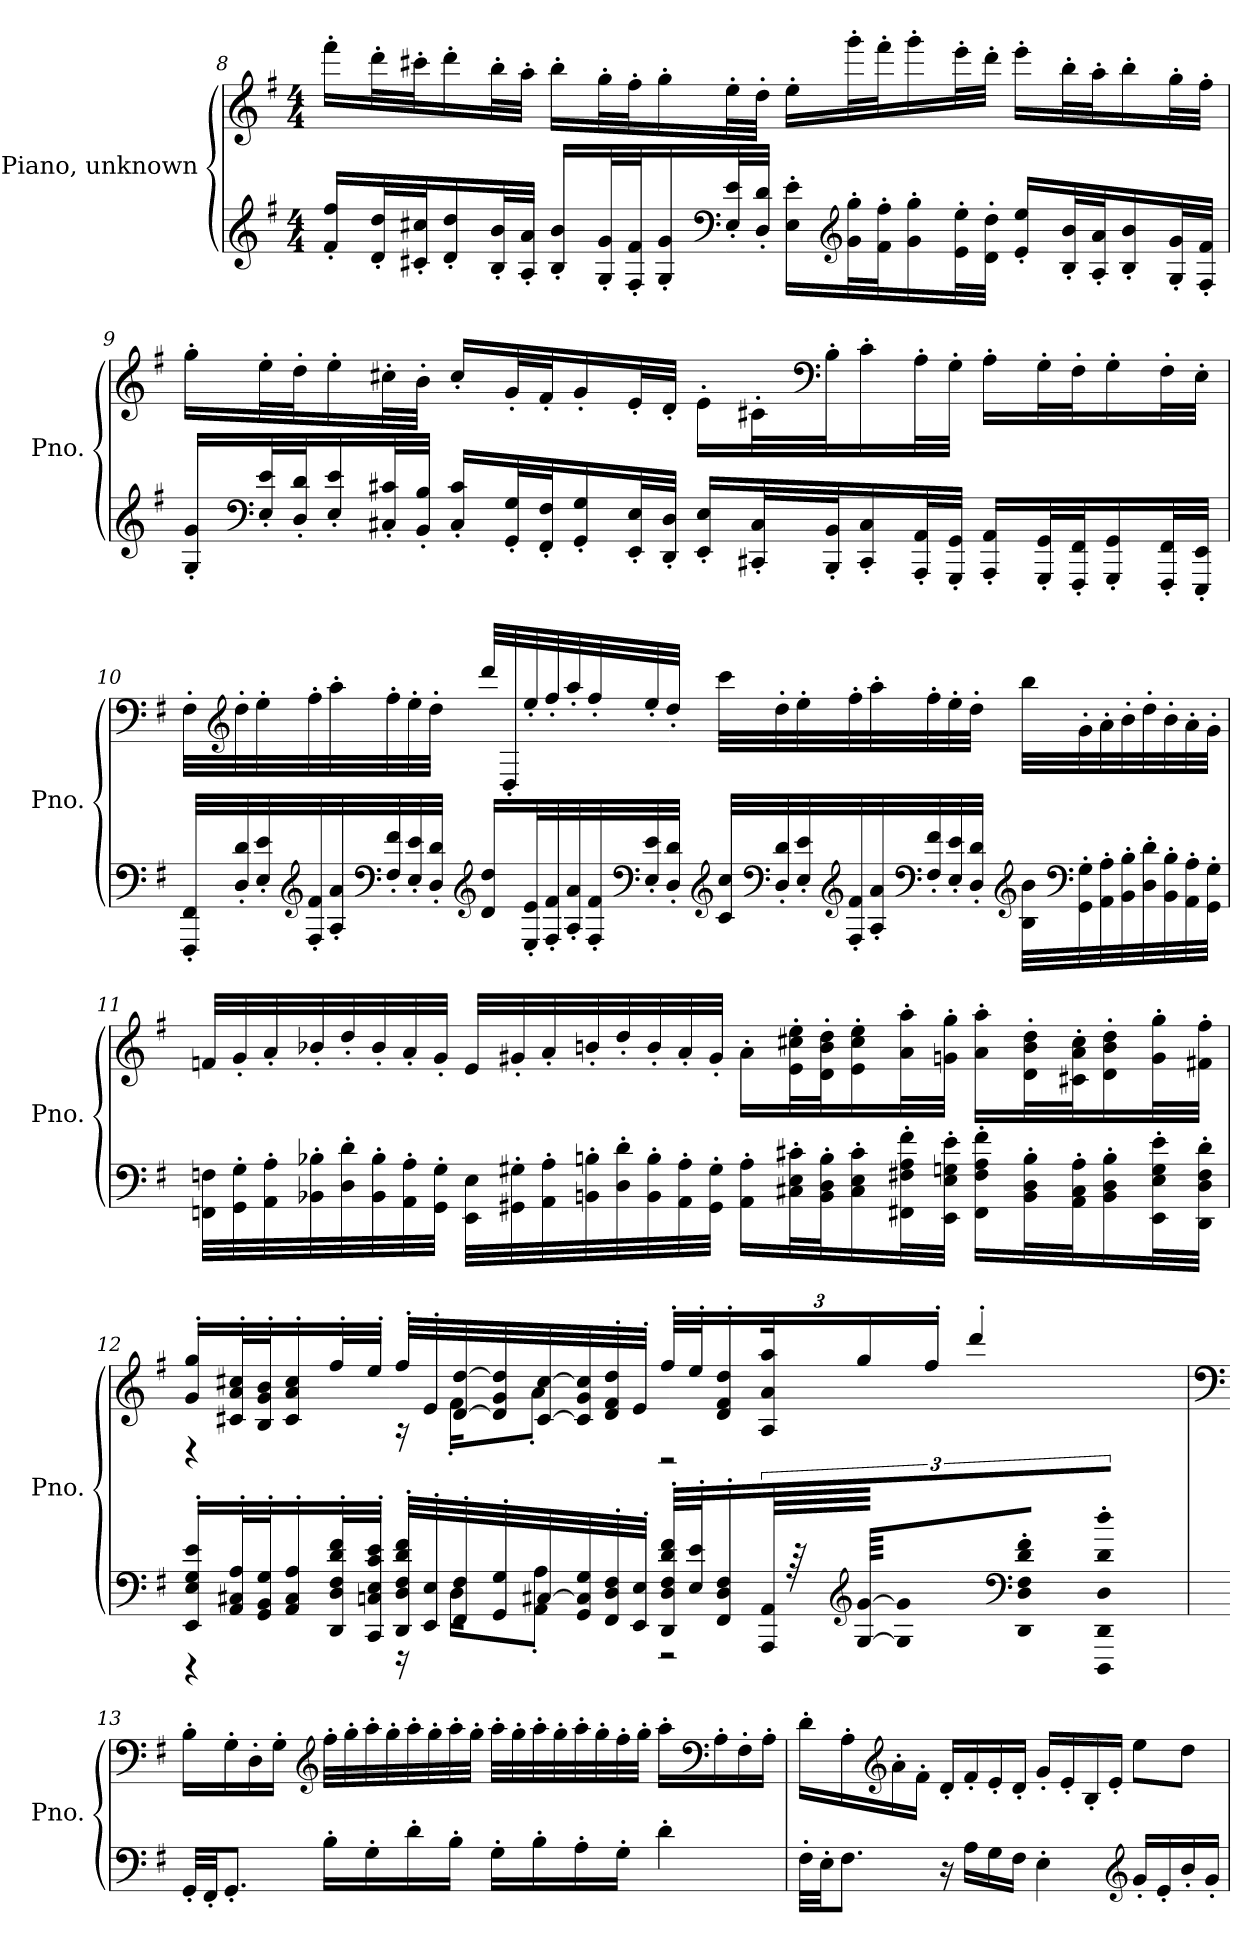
**kern	**kern
*part1	*part1
*staff2	*staff1
*I"Piano, unknown	*
*I'Pno.	*
!!LO:LB:g=z
*clefG2	*clefG2
*k[f#]	*k[f#]
*M4/4	*M4/4
=8	=8
16f#/' 16ff#/'LL	16fff#'\LL
32d/' 32dd/'L	32ddd'\L
32c#X/' 32cc#X/'J	32ccc#X'\J
16d/' 16dd/'	16ddd'\
32B/' 32b/'L	32bb'\L
32A/' 32a/'JJJ	32aa'\JJJ
16B/' 16b/'LL	16bb'\LL
32G/' 32g/'L	32gg'\L
32F#/' 32f#/'J	32ff#'\J
16G/' 16g/'	16gg'\
*clefF4	*
32E/' 32e/'L	32ee'\L
32D/' 32d/'JJJ	32dd'\JJJ
16E\' 16e\'LL	16ee'\LL
*clefG2	*
32g\' 32gg\'L	32ggg'\L
32f#\' 32ff#\'J	32fff#'\J
16g\' 16gg\'	16ggg'\
32e\' 32ee\'L	32eee'\L
32d\' 32dd\'JJJ	32ddd'\JJJ
16e/' 16ee/'LL	16eee'\LL
32B/' 32b/'L	32bb'\L
32A/' 32a/'J	32aa'\J
16B/' 16b/'	16bb'\
32G/' 32g/'L	32gg'\L
32F#/' 32f#/'JJJ	32ff#'\JJJ
!!LO:LB:g=z
=9	=9
16G/' 16g/'LL	16gg'\LL
*clefF4	*
32E/' 32e/'L	32ee'\L
32D/' 32d/'J	32dd'\J
16E/' 16e/'	16ee'\
32C#X/' 32c#X/'L	32cc#X'\L
32BB/' 32B/'JJJ	32b'\JJJ
16C#/' 16c#/'LL	16cc#'/LL
32GG/' 32G/'L	32g'/L
32FF#/' 32F#/'J	32f#'/J
16GG/' 16G/'	16g'/
32EE/' 32E/'L	32e'/L
32DD/' 32D/'JJJ	32d'/JJJ
16EE/' 16E/'LL	16e'\LL
32CC#X/' 32C#/'L	32c#X'\L
*	*clefF4
32BBB/' 32BB/'J	32B'\J
16CC#/' 16C#/'	16c#'\
32AAA/' 32AA/'L	32A'\L
32GGG/' 32GG/'JJJ	32G'\JJJ
16AAA/' 16AA/'LL	16A'\LL
32GGG/' 32GG/'L	32G'\L
32FFF#/' 32FF#/'J	32F#'\J
16GGG/' 16GG/'	16G'\
32FFF#/' 32FF#/'L	32F#'\L
32EEE/' 32EE/'JJJ	32E'\JJJ
!!LO:LB:g=z
=10	=10
32FFF#/' 32FF#/'LLL	32F#'\LLL
*	*clefG2
32D/' 32d/'	32dd'\
32E/' 32e/'	32ee'\
*clefG2	*
32F#/' 32f#/'	32ff#'\
32A/' 32a/'	32aa'\
*clefF4	*
32F#/' 32f#/'	32ff#'\
32E/' 32e/'	32ee'\
32D/' 32d/'JJJ	32dd'\JJJ
*clefG2	*
16d/ 16dd/LL	32ddd/LLL
.	32D'/
32E/' 32e/'L	32ee'/
32F#/' 32f#/'	32ff#'/
32A/' 32a/'	32aa'/
32F#/' 32f#/'	32ff#'/
*clefF4	*
32E/' 32e/'	32ee'/
32D/' 32d/'JJJ	32dd'/JJJ
*clefG2	*
32c/ 32cc/LLL	32ccc\LLL
*clefF4	*
32D/' 32d/'	32dd'\
32E/' 32e/'	32ee'\
*clefG2	*
32F#/' 32f#/'	32ff#'\
32A/' 32a/'	32aa'\
*clefF4	*
32F#/' 32f#/'	32ff#'\
32E/' 32e/'	32ee'\
32D/' 32d/'JJJ	32dd'\JJJ
*clefG2	*
32B\ 32b\LLL	32bb\LLL
*clefF4	*
32GG\' 32G\'	32g'\
32AA\' 32A\'	32a'\
32BB\' 32B\'	32b'\
32D\' 32d\'	32dd'\
32BB\' 32B\'	32b'\
32AA\' 32A\'	32a'\
32GG\' 32G\'JJJ	32g'\JJJ
!!LO:LB:g=z
=11	=11
32FFn\ 32Fn\LLL	32fn/LLL
32GG\' 32G\'	32g'/
32AA\' 32A\'	32a'/
32BB-X\' 32B-X\'	32b-X'/
32D\' 32d\'	32dd'/
32BB-\' 32B-\'	32b-'/
32AA\' 32A\'	32a'/
32GG\' 32G\'JJJ	32g'/JJJ
32EE\ 32E\LLL	32e/LLL
32GG#X\' 32G#X\'	32g#X'/
32AA\' 32A\'	32a'/
32BBn\' 32Bn\'	32bn'/
32D\' 32d\'	32dd'/
32BB\' 32B\'	32b'/
32AA\' 32A\'	32a'/
32GG#\' 32G#\'JJJ	32g#'/JJJ
16AA\' 16A\'LL	16a'\LL
32C#X\' 32E\' 32c#X\'L	32e\' 32cc#X\' 32ee\'L
32BB\' 32D\' 32B\'J	32d\' 32b\' 32dd\'J
16C#\' 16E\' 16c#\'	16e\' 16cc#\' 16ee\'
32FF#X\' 32F#X\' 32A\' 32f#\'L	32a\' 32aa\'L
32EE\' 32E\' 32Gn\' 32e\'JJJ	32gn\' 32gg\'JJJ
16FF#\' 16F#\' 16A\' 16f#\'LL	16a\' 16aa\'LL
32BB\' 32D\' 32B\'L	32d\' 32b\' 32dd\'L
32AA\' 32C#\' 32A\'J	32c#X\' 32a\' 32cc#\'J
16BB\' 16D\' 16B\'	16d\' 16b\' 16dd\'
32EE\' 32E\' 32G\' 32e\'L	32g\' 32gg\'L
32DD\' 32D\' 32F#\' 32d\'JJJ	32f#X\' 32ff#\'JJJ
!!LO:LB:g=z
=12	=12
*^	*^
16EE/' 16E/' 16G/' 16e/'LL	4r	16g/' 16gg/'LL	4r
32AA/' 32C#X/' 32A/'L	.	32c#X/' 32a/' 32cc#X/'L	.
32GG/' 32BB/' 32G/'J	.	32B/' 32g/' 32b/'J	.
16AA/' 16C#/' 16A/'	.	16c#/' 16a/' 16cc#/'	.
32DD/' 32D/' 32F#/' 32d/' 32f#/'L	.	32ff#'/L	.
32CC/' 32Cn/' 32E/' 32c/' 32e/'JJJ	.	32ee'/JJJ	.
32DD/' 32D/' 32F#/' 32d/' 32f#/'LLL	16r	32ff#'/LLL	16r
32EE/' 32E/'	.	32e'/	.
32FF#/' 32F#/'	16D\KL	[32d/ [32dd/	16f#'\KL
32GG/' 32G/'	.	32d/] 32g/ 32dd/]	.
[32C#X/	8AA\' 8A\'J	[32c#/ [32cc#/	8a'\J
32GG/ 32C#/] 32G/	.	32c#/] 32g/ 32cc#/]	.
32FF#/' 32D/' 32F#/'	.	32d/' 32f#/' 32dd/'	.
32EE/' 32E/'JJJ	.	32e'/JJJ	.
32DD/' 32D/' 32F#/' 32d/' 32f#/'LLL	2r	32ff#'/LLL	2r
32E/' 32e/'J	.	32ee'/J	.
16FF#/' 16D/' 16F#/'	.	16d/' 16f#/' 16dd/'	.
*	*	*Xbrackettup	*
96AAA/ 96AA/JJkk	.	48A/ 48a/ 48aa/K	.
96r	.	.	.
*clefG2	*	*	*
[96G/ [96g/KLLL	.	24gg/	.
32G/] 32g/]J	.	.	.
*clefF4	*	*	*
16DD/' 16D/' 16F#/' 16d/' 16f#/'JJ	.	16ff#'/JJ	.
4DDD/' 4DD/' 4D/' 4d/' 4dd/'	.	4ddd'/	.
*v	*v	*	*
*	*v	*v
!!LO:PB:g=z
=13	=13
*	*clefF4
32GG'/LLL	16B'\LL
32FF#'/JJ	.
8.GG'/J	16G'\
.	16D'\
.	16G'\JJ
*	*clefG2
16B'\LL	32ff#'\LLL
.	32gg'\
16G'\	32aa'\
.	32gg'\
16d'\	32aa'\
.	32gg'\
16B'\JJ	32aa'\
.	32gg'\JJJ
16G'\LL	32aa'\LLL
.	32gg'\
16B'\	32aa'\
.	32gg'\
16A'\	32aa'\
.	32gg'\
16G'\JJ	32ff#'\
.	32gg'\JJJ
4d'\	16aa'\LL
*	*clefF4
.	16A'\
.	16F#'\
.	16A'\JJ
=14	=14
32F#'\LLL	16d'\LL
32E'\JJ	.
8.F#\J	16A'\
*	*clefG2
.	16a'\
.	16f#'\JJ
16r	16d'/LL
16A\LL	16f#'/
16G\	16e'/
16F#\JJ	16d'/JJ
4E'\	16g'/LL
.	16e'/
.	16B'/
.	16e'/JJ
*clefG2	*
16g'/LL	8ee\L
16e'/	.
16b'/	8dd\J
16g'/JJ	.
=	=
*-	*-
